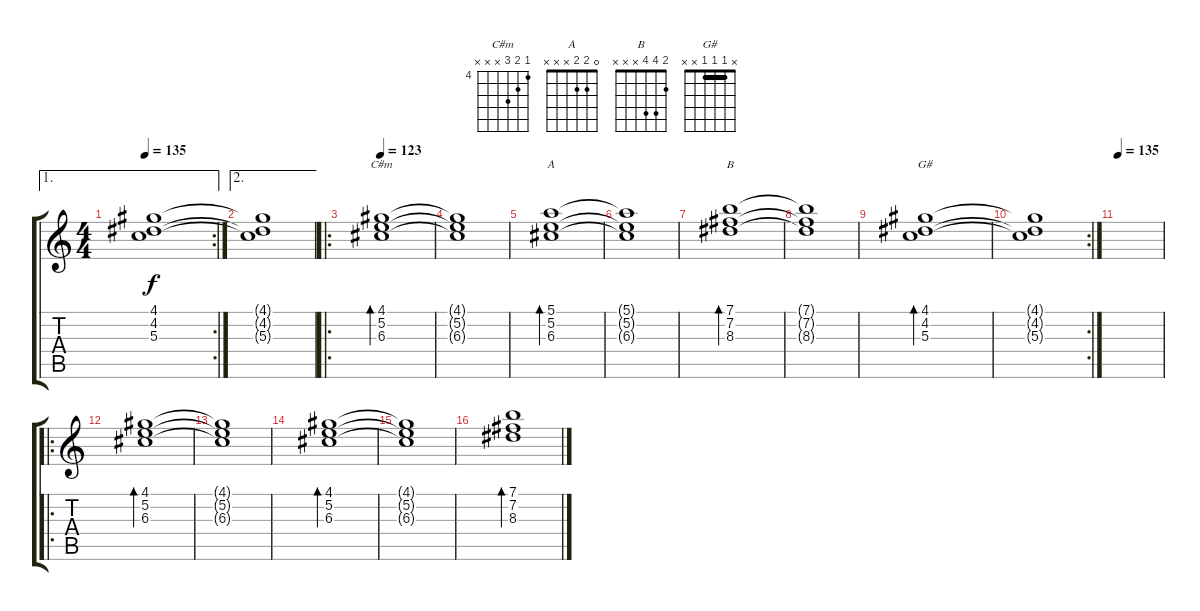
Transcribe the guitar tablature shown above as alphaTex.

\track "" {instrument acousticguitarsteel}
\staff {score tabs}
\tuning (E4 B3 G3 D3 A2 E2) {hide}
\chord ("C#m" 4 5 6 x x x) {firstfret 4}
\chord ("A" 0 2 2 x x x)
\chord ("B" 2 4 4 x x x)
\chord ("G#" x 1 1 1 x x) {barre 1}
\ae 1
\rc 2
\ts (4 4)
\tempo 135
\clef g2
\ks c
(4.1{t} 4.2{t} 5.3{t}).1{dy f} |
\ae 2
(4.1{t} 4.2{t} 5.3{t}).1 |
\ro
\tempo 123
(4.1 5.2 6.3).1{bd 480 ch "C#m"} |
(4.1{t} 5.2{t} 6.3{t}).1 |
(5.1 5.2 6.3).1{bd 480 ch "A"} |
(5.1{t} 5.2{t} 6.3{t}).1 |
(7.1 7.2 8.3).1{bd 480 ch "B"} |
(7.1{t} 7.2{t} 8.3{t}).1 |
(4.1 4.2 5.3).1{bd 480 ch "G#"} |
\rc 2
(4.1{t} 4.2{t} 5.3{t}).1 |
\tempo 135
|
\ro
(4.1 5.2 6.3).1{bd 60} |
(4.1{t} 5.2{t} 6.3{t}).1 |
(4.1 5.2 6.3).1{bd 60} |
(4.1{t} 5.2{t} 6.3{t}).1 |
(7.1 7.2 8.3).1{bd 60}
